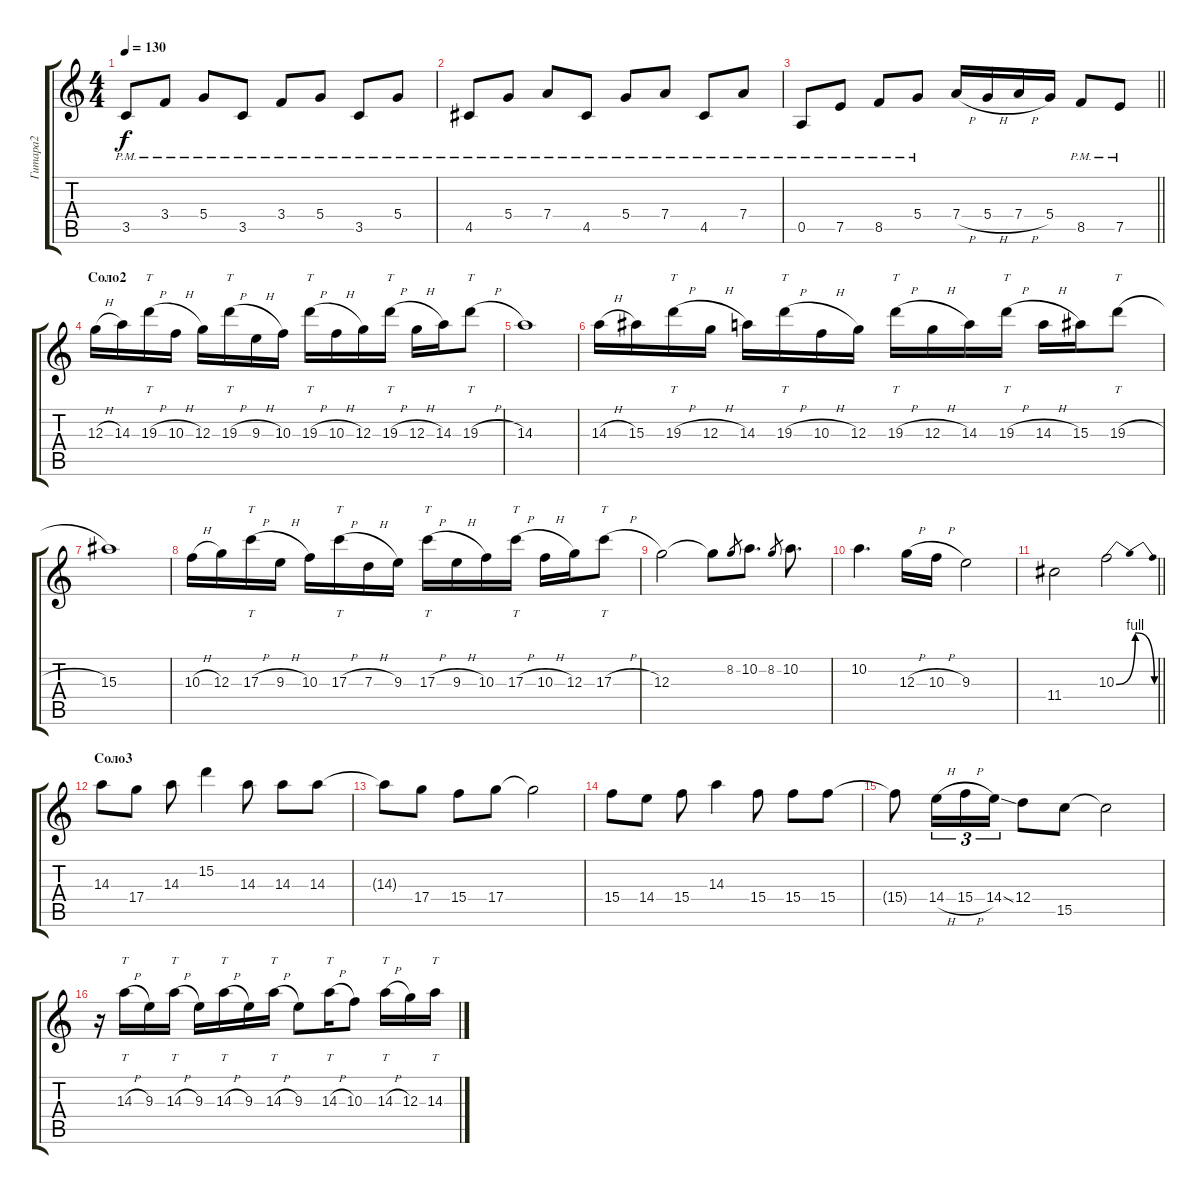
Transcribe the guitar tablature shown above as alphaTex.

\track ("Гитара2" "Гитара2") {instrument distortionguitar}
\staff {score tabs}
\tuning (E4 B3 G3 D3 A2 E2) {hide}
\ts (4 4)
\tempo 130
\clef g2
\ks c
3.5{pm}.8{dy f} 3.4{pm}.8 5.4{pm}.8 3.5{pm}.8 3.4{pm}.8 5.4{pm}.8 3.5{pm}.8 5.4{pm}.8 |
4.5{pm}.8 5.4{pm}.8 7.4{pm}.8 4.5{pm}.8 5.4{pm}.8 7.4{pm}.8 4.5{pm}.8 7.4{pm}.8 |
\barLineRight lightlight
0.5{pm}.8 7.5{pm}.8 8.5{pm}.8 5.4{pm}.8 7.4{h}.16 5.4{h}.16 7.4{h}.16 5.4.16 8.5{pm}.8 7.5{pm}.8 |
\section ("" "Соло2")
12.3{h}.16 14.3.16 19.3{h}.16{tt} 10.3{h}.16 12.3.16 19.3{h}.16{tt} 9.3{h}.16 10.3.16 19.3{h}.16{tt} 10.3{h}.16 12.3.16 19.3{h}.16{tt} 12.3{h}.16 14.3.16 19.3{h}.8{tt} |
14.3.1 |
14.3{h}.16 15.3.16 19.3{h}.16{tt} 12.3{h}.16 14.3.16 19.3{h}.16{tt} 10.3{h}.16 12.3.16 19.3{h}.16{tt} 12.3{h}.16 14.3.16 19.3{h}.16{tt} 14.3{h}.16 15.3.16 19.3{h}.8{tt} |
15.3.1 |
10.3{h}.16 12.3.16 17.3{h}.16{tt} 9.3{h}.16 10.3.16 17.3{h}.16{tt} 7.3{h}.16 9.3.16 17.3{h}.16{tt} 9.3{h}.16 10.3.16 17.3{h}.16{tt} 10.3{h}.16 12.3.16 17.3{h}.8{tt} |
12.3.2 12.3{t}.8 8.2.8{gr} 10.2.8{d} 8.2.8{gr} 10.2.8{d} |
10.2.4{d} 12.3{h}.16 10.3{h}.16 9.3.2 |
\barLineRight lightlight
11.4.2 10.3{be (bendrelease 0 0 15 4 49 4 60 0)}.2 |
\section ("" "Соло3")
14.3.8 17.4.8 14.3.8 15.2.4 14.3.8 14.3.8 14.3.8 |
14.3{t}.8 17.4.8 15.4.8 17.4.8 17.4{t}.2 |
15.4.8 14.4.8 15.4.8 14.3.4 15.4.8 15.4.8 15.4.8 |
15.4{t}.8 14.4{h}.16{tu (3 2)} 15.4{h}.16{tu (3 2)} 14.4{ss}.16{tu (3 2)} 12.4.8 15.5.8 15.5{t}.2 |
r.16 14.3{h}.16{tt} 9.3.16 14.3{h}.16{tt} 9.3.16 14.3{h}.16{tt} 9.3.16 14.3{h}.16{tt} 9.3.8 14.3{h}.16{tt} 10.3.8 14.3{h}.16{tt} 12.3.16 14.3{h}.16{tt}
